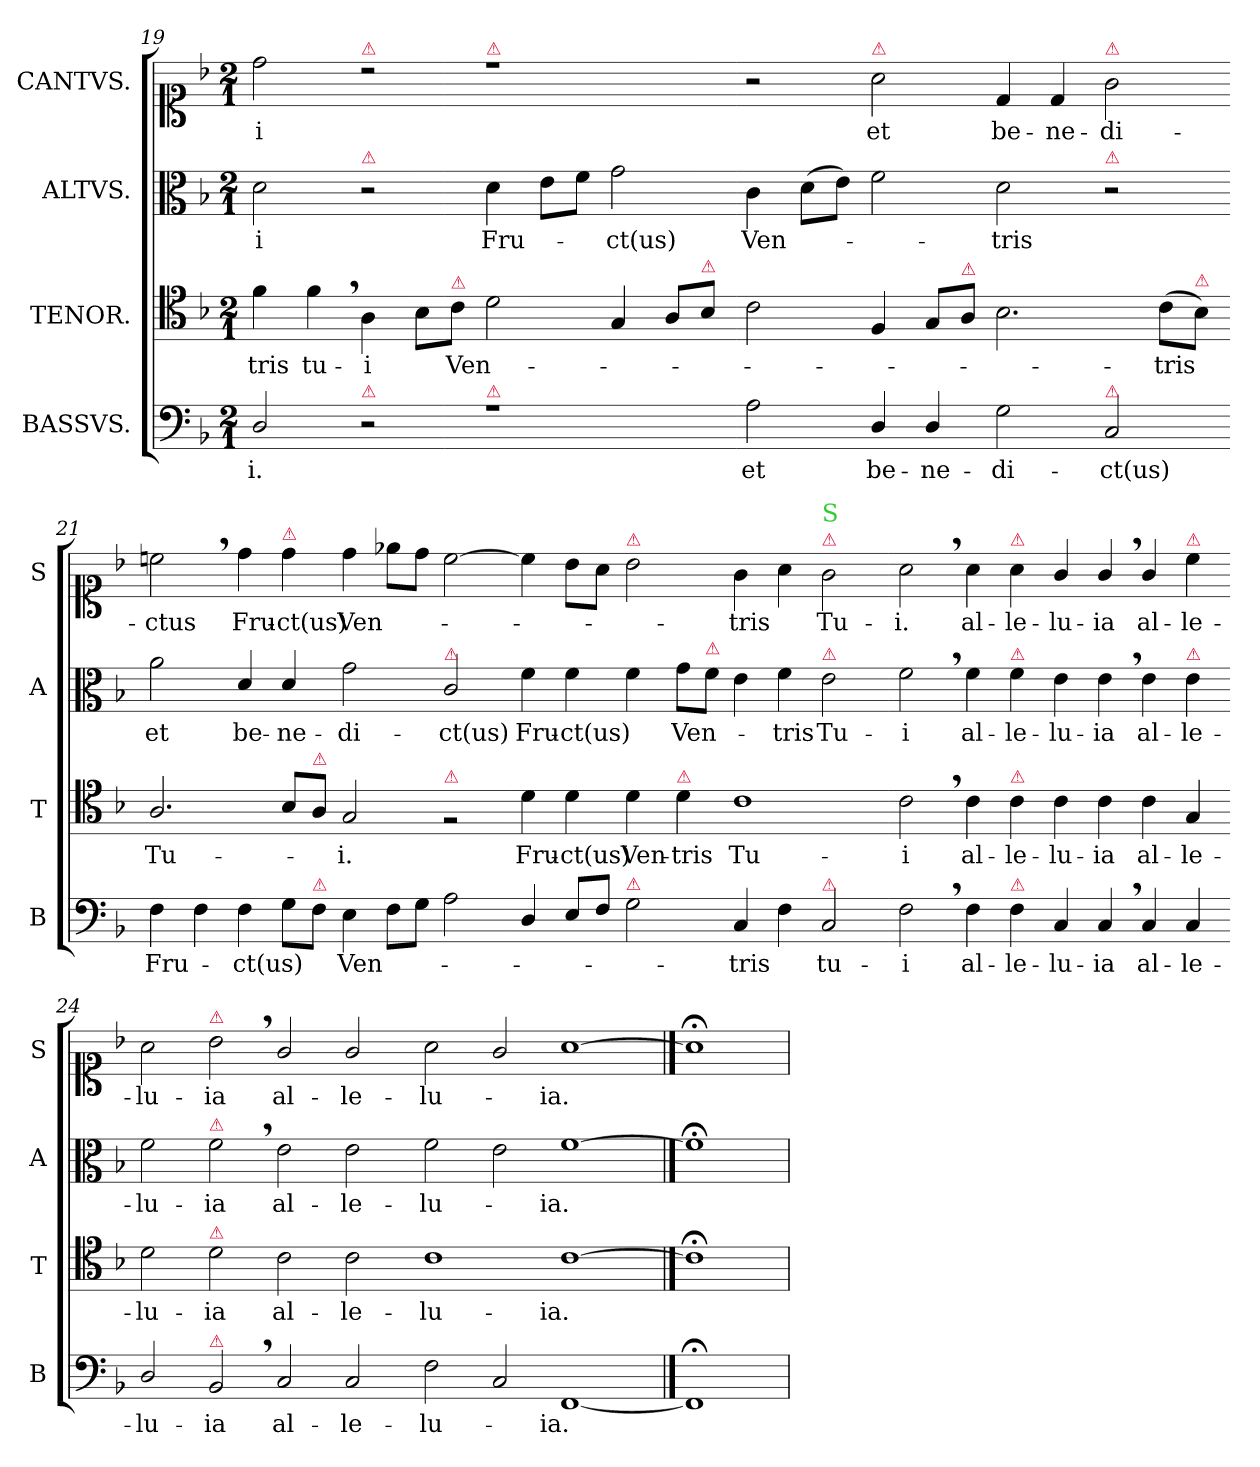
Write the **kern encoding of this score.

**kern	**text	**kern	**text	**kern	**text	**kern	**text
*part4	*part4	*part3	*part3	*part2	*part2	*part1	*part1
*staff4	*staff4	*staff3	*staff3	*staff2	*staff2	*staff1	*staff1
*I"BASSVS.	*	*I"TENOR.	*	*I"ALTVS.	*	*I"CANTVS.	*
*I'B	*	*I'T	*	*I'A	*	*I'S	*
*clefF4	*	*clefC4	*	*clefC3	*	*clefC1	*
*k[b-]	*	*k[b-]	*	*k[b-]	*	*k[b-]	*
*M2/1	*	*M2/1	*	*M2/1	*	*M2/1	*
=19	=19	=19	=19	=19	=19	=19	=19
2D/	-i.	4f\	-tris	2d\	-i	2dd\	-i
.	.	4f,\	tu-	.	.	.	.
!	!	!	!	!	!	!LO:TX:a:color=crimson:t=⚠	!
!	!	!	!	!LO:TX:a:color=crimson:t=⚠	!	!	!
!LO:TX:a:color=crimson:t=⚠	!	!	!	!	!	!	!
2r	.	4A\	-i	2r	.	2rb	.
.	.	8B-\L	.	.	.	.	.
!	!	!LO:TX:a:color=crimson:t=⚠	!	!	!	!	!
.	.	8c\J	Ven-	.	.	.	.
!	!	!	!	!	!	!LO:TX:a:color=crimson:t=⚠	!
!LO:TX:a:color=crimson:t=⚠	!	!	!	!	!	!	!
1rA	.	2d\	.	4d\	Fru-	1rdd	.
.	.	.	.	8e\L	.	.	.
.	.	.	.	8f\J	.	.	.
.	.	4G/	.	2g\	-ct(us)	.	.
.	.	8A/L	.	.	.	.	.
!	!	!LO:TX:a:color=crimson:t=⚠	!	!	!	!	!
.	.	8B-/J	.	.	.	.	.
=20-	=20-	=20-	=20-	=20-	=20-	=20-	=20-
2A\	et	2c\	.	4c\	Ven-	2r	.
.	.	.	.	(>8d\L	.	.	.
.	.	.	.	8e\J)	.	.	.
!	!	!	!	!	!	!LO:TX:a:color=crimson:t=⚠	!
4D/	be-	4F/	.	2f\	.	2a\	et
4D/	-ne-	8G/L	.	.	.	.	.
!	!	!LO:TX:a:color=crimson:t=⚠	!	!	!	!	!
.	.	8A/J	.	.	.	.	.
2G\	-di-	2.B-\	.	2d\	-tris	4d/	be-
.	.	.	.	.	.	4d/	-ne-
!	!	!	!	!	!	!LO:TX:a:color=crimson:t=⚠	!
!	!	!	!	!LO:TX:a:color=crimson:t=⚠	!	!	!
!LO:TX:a:color=crimson:t=⚠	!	!	!	!	!	!	!
2C/	-ct(us)	.	.	2r	.	2g\	-di-
.	.	(>8c\L	tris	.	.	.	.
!	!	!LO:TX:a:color=crimson:t=⚠	!	!	!	!	!
.	.	8B-\J)	.	.	.	.	.
=21-	=21-	=21-	=21-	=21-	=21-	=21-	=21-
4F\	Fru-	2.A/	Tu-	2a\	et	2ccn,\	-ctus
4F\	.	.	.	.	.	.	.
4F\	-ct(us)	.	.	4d/	be-	4dd\	Fru-
!	!	!	!	!	!	!LO:TX:a:color=crimson:t=⚠	!
8G\L	.	8B-/L	.	4d/	-ne-	4dd\	-ct(us)
!	!	!LO:TX:a:color=crimson:t=⚠	!	!	!	!	!
!LO:TX:a:color=crimson:t=⚠	!	!	!	!	!	!	!
8F\J	.	8A/J	.	.	.	.	.
4E\	Ven-	2G/	-i.	2g\	-di-	4dd\	Ven-
8F\L	.	.	.	.	.	8ee-X\L	.
8G\J	.	.	.	.	.	8dd\J	.
!	!	!	!	!LO:TX:a:color=crimson:t=⚠	!	!	!
!	!	!LO:TX:a:color=crimson:t=⚠	!	!	!	!	!
2A\	.	2rF	.	2c/	-ct(us)	[2cc\	.
=22-	=22-	=22-	=22-	=22-	=22-	=22-	=22-
4D/	.	4d\	Fru-	4f\	Fru-	4cc\]	.
8E/L	.	4d\	-ct(us)	4f\	-ct(us)	8b-\L	.
8F/J	.	.	.	.	.	8a\J	.
!	!	!	!	!	!	!LO:TX:a:color=crimson:t=⚠	!
!LO:TX:a:color=crimson:t=⚠	!	!	!	!	!	!	!
2G\	.	4d\	Ven-	4f\	.	2b-\	.
!	!	!LO:TX:a:color=crimson:t=⚠	!	!	!	!	!
.	.	4d\	-tris	8g\L	Ven-	.	.
!	!	!	!	!LO:TX:a:color=crimson:t=⚠	!	!	!
.	.	.	.	8f\J	.	.	.
4C/	tris	1c	Tu-	4e\	.	4g\	-tris
4F\	.	.	.	4f\	-tris	4a\	.
!	!	!	!	!	!	!LO:TX:a:color=crimson:t=⚠	!
!	!	!	!	!	!	!LO:TX:a:color=limegreen:t=S	!
!	!	!	!	!LO:TX:a:color=crimson:t=⚠	!	!	!
!LO:TX:a:color=crimson:t=⚠	!	!	!	!	!	!	!
2C/	tu-	.	.	2e\	Tu-	2g\	Tu-
=23-	=23-	=23-	=23-	=23-	=23-	=23-	=23-
2F,\	-i	2c,\	-i	2f,\	-i	2a,\	-i.
4F\	al-	4c\	al-	4f\	al-	4a\	al-
!	!	!	!	!	!	!LO:TX:a:color=crimson:t=⚠	!
!	!	!	!	!LO:TX:a:color=crimson:t=⚠	!	!	!
!	!	!LO:TX:a:color=crimson:t=⚠	!	!	!	!	!
!LO:TX:a:color=crimson:t=⚠	!	!	!	!	!	!	!
4F\	-le-	4c\	-le-	4f\	-le-	4a\	-le-
4C/	-lu-	4c\	-lu-	4e\	-lu-	4g/	-lu-
4C,/	-ia	4c\	-ia	4e,\	-ia	4g,/	-ia
!	!LO:LY:i	!	!LO:LY:i	!	!LO:LY:i	!	!LO:LY:i
4C/	al-	4c\	al-	4e\	al-	4g/	al-
!	!	!	!	!	!	!LO:TX:a:color=crimson:t=⚠	!
!	!	!	!	!LO:TX:a:color=crimson:t=⚠	!	!	!
!	!LO:LY:i	!	!LO:LY:i	!	!LO:LY:i	!	!LO:LY:i
4C/	-le-	4G/	-le-	4e\	-le-	4cc\	-le-
=24-	=24-	=24-	=24-	=24-	=24-	=24-	=24-
!	!LO:LY:i	!	!LO:LY:i	!	!LO:LY:i	!	!LO:LY:i
2D/	-lu-	2d\	-lu-	2f\	-lu-	2a\	-lu-
!	!	!	!	!	!	!LO:TX:a:color=crimson:t=⚠	!
!	!	!	!	!LO:TX:a:color=crimson:t=⚠	!	!	!
!	!	!LO:TX:a:color=crimson:t=⚠	!	!	!	!	!
!LO:TX:a:color=crimson:t=⚠	!	!	!	!	!	!	!
!	!LO:LY:i	!	!LO:LY:i	!	!LO:LY:i	!	!LO:LY:i
2BB-,/	-ia	2d\	-ia	2f,\	-ia	2b-,\	-ia
2C/	al-	2c\	al-	2e\	al-	2g/	al-
2C/	-le-	2c\	-le-	2e\	-le-	2g/	-le-
=25-	=25-	=25-	=25-	=25-	=25-	=25-	=25-
2F\	-lu-	1c	-lu-	2f\	-lu-	2a\	-lu-
2C/	.	.	.	2e\	.	2g/	.
[1FF	-ia.	[1c	-ia.	[1f	-ia.	[1a	-ia.
==26	==26	==26	==26	==26	==26	==26	==26
1FF;<]	.	1c;<]	.	1f;<]	.	1a;<]	.
=	=	=	=	=	=	=	=
*-	*-	*-	*-	*-	*-	*-	*-
